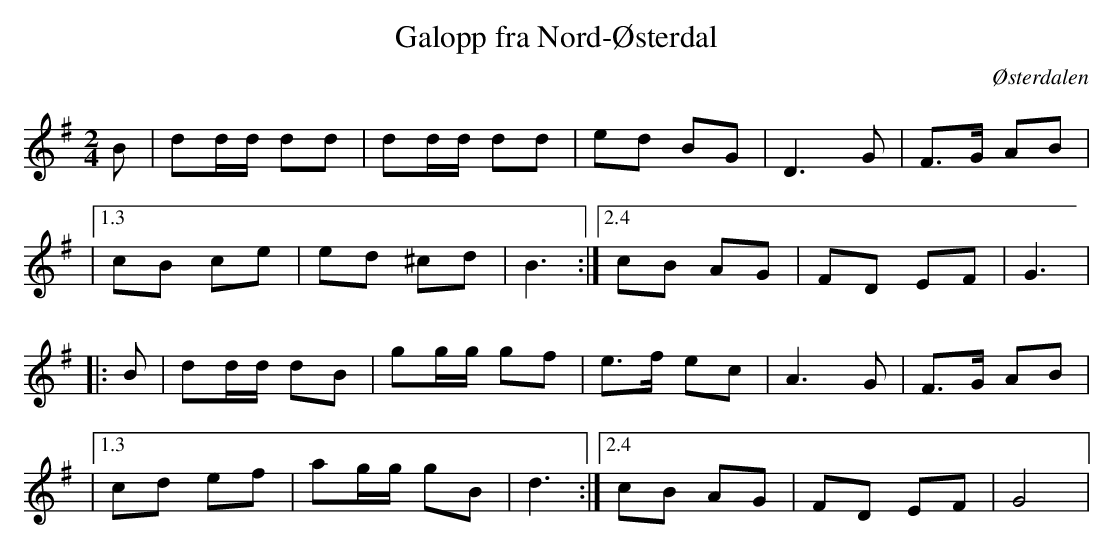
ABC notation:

X:1
T:Galopp fra Nord-Østerdal
O:Østerdalen
M:2/4
L:1/8
K:G
B|dd/d/ dd|dd/d/ dd|ed BG|D2> G2|F>G AB|
|1.3cB ce|ed ^cd|B2>:|2.4c2B AG|FD EF|G2>|
|:B2|dd/d/ dB|gg/g/ gf|e>f ec|A2> G2|F>G AB|
|1.3cd ef|ag/g/ gB|d2>:|2.4c2B AG|FD EF|G4|
